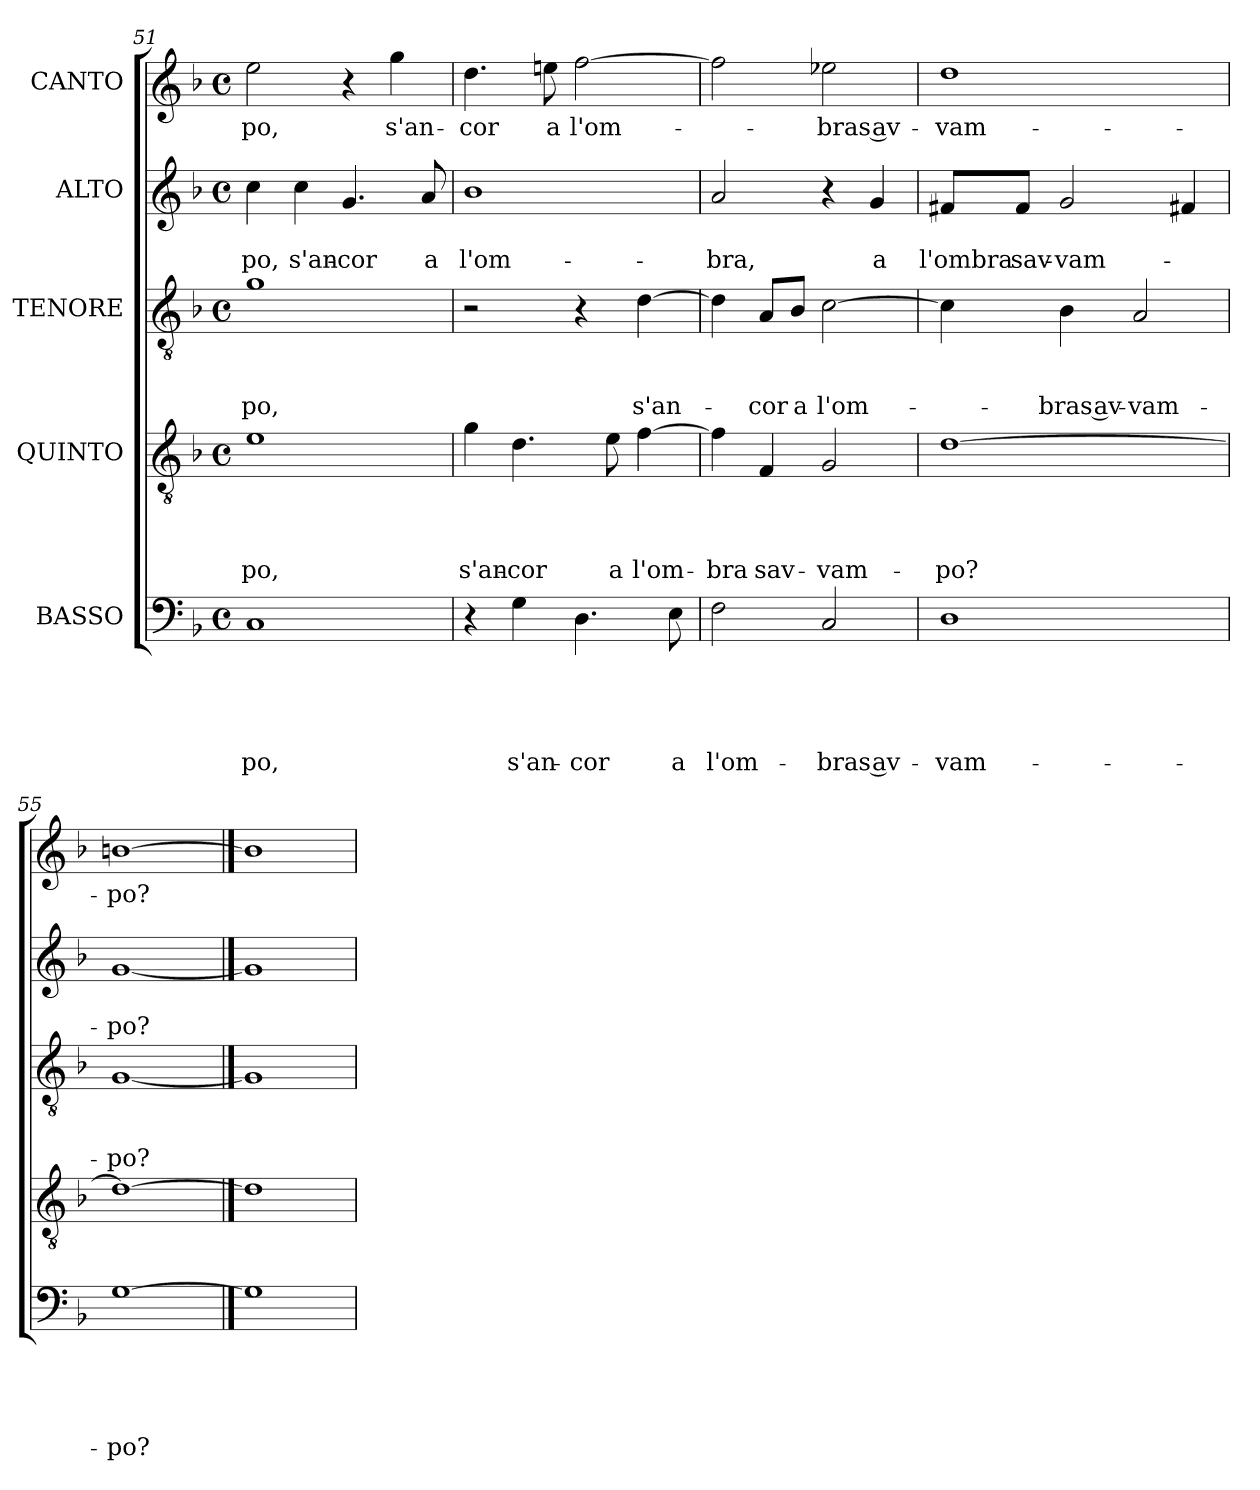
**kern	**text	**text	**text	**text	**text	**kern	**text	**text	**text	**text	**kern	**text	**text	**text	**kern	**text	**text	**kern	**text
*part5	*part5	*part5	*part5	*part5	*part5	*part4	*part4	*part4	*part4	*part4	*part3	*part3	*part3	*part3	*part2	*part2	*part2	*part1	*part1
*staff5	*staff5	*staff5	*staff5	*staff5	*staff5	*staff4	*staff4	*staff4	*staff4	*staff4	*staff3	*staff3	*staff3	*staff3	*staff2	*staff2	*staff2	*staff1	*staff1
*I"BASSO	*	*	*	*	*	*I"QUINTO	*	*	*	*	*I"TENORE	*	*	*	*I"ALTO	*	*	*I"CANTO	*
*clefF4	*	*	*	*	*	*clefGv2	*	*	*	*	*clefGv2	*	*	*	*clefG2	*	*	*clefG2	*
*k[b-]	*	*	*	*	*	*k[b-]	*	*	*	*	*k[b-]	*	*	*	*k[b-]	*	*	*k[b-]	*
*F:	*	*	*	*	*	*F:	*	*	*	*	*F:	*	*	*	*F:	*	*	*F:	*
*M4/4	*	*	*	*	*	*M4/4	*	*	*	*	*M4/4	*	*	*	*M4/4	*	*	*M4/4	*
*met(c)	*	*	*	*	*	*met(c)	*	*	*	*	*met(c)	*	*	*	*met(c)	*	*	*met(c)	*
=51	=51	=51	=51	=51	=51	=51	=51	=51	=51	=51	=51	=51	=51	=51	=51	=51	=51	=51	=51
!	!	!	!	!	!LO:LY:b	!	!	!	!	!LO:LY:b	!	!	!	!LO:LY:b	!	!	!LO:LY:b	!	!LO:LY:b
1C	.	.	.	.	-po,	1e	.	.	.	-po,	1g	.	.	-po,	4cc\	.	-po,	2ee\	-po,
!	!	!	!	!	!	!	!	!	!	!	!	!	!	!	!	!	!LO:LY:b	!	!
.	.	.	.	.	.	.	.	.	.	.	.	.	.	.	4cc\	.	s'an-	.	.
!	!	!	!	!	!	!	!	!	!	!	!	!	!	!	!	!	!LO:LY:b:rj	!	!
.	.	.	.	.	.	.	.	.	.	.	.	.	.	.	4.g/	.	-cor	4r	.
!	!	!	!	!	!	!	!	!	!	!	!	!	!	!	!	!	!	!	!LO:LY:b
.	.	.	.	.	.	.	.	.	.	.	.	.	.	.	.	.	.	4gg\	s'an-
!	!	!	!	!	!	!	!	!	!	!	!	!	!	!	!	!	!LO:LY:b	!	!
.	.	.	.	.	.	.	.	.	.	.	.	.	.	.	8a/	.	a	.	.
=52	=52	=52	=52	=52	=52	=52	=52	=52	=52	=52	=52	=52	=52	=52	=52	=52	=52	=52	=52
!	!	!	!	!	!	!	!	!	!	!LO:LY:b	!	!	!	!	!	!	!LO:LY:b	!	!LO:LY:b
4r	.	.	.	.	.	4g\	.	.	.	s'an-	2r	.	.	.	1b-	.	l'om-	4.dd\	-cor
!	!	!	!	!	!LO:LY:b	!	!	!	!	!LO:LY:b:rj	!	!	!	!	!	!	!	!	!
4G\	.	.	.	.	s'an-	4.d\	.	.	.	-cor	.	.	.	.	.	.	.	.	.
!	!	!	!	!	!	!	!	!	!	!	!	!	!	!	!	!	!	!	!LO:LY:b
.	.	.	.	.	.	.	.	.	.	.	.	.	.	.	.	.	.	8eeni\	a
!	!	!	!	!	!LO:LY:b	!	!	!	!	!	!	!	!	!	!	!	!	!	!LO:LY:b
4.D\	.	.	.	.	-cor	.	.	.	.	.	4r	.	.	.	.	.	.	[>2ff\	l'om-
!	!	!	!	!	!	!	!	!	!	!LO:LY:b	!	!	!	!	!	!	!	!	!
.	.	.	.	.	.	8e\	.	.	.	a	.	.	.	.	.	.	.	.	.
!	!	!	!	!	!	!	!	!	!	!LO:LY:b	!	!	!	!LO:LY:b	!	!	!	!	!
.	.	.	.	.	.	[>4f\	.	.	.	l'om-	[>4d\	.	.	s'an-	.	.	.	.	.
!	!	!	!	!	!LO:LY:b	!	!	!	!	!	!	!	!	!	!	!	!	!	!
8E\	.	.	.	.	a	.	.	.	.	.	.	.	.	.	.	.	.	.	.
=53	=53	=53	=53	=53	=53	=53	=53	=53	=53	=53	=53	=53	=53	=53	=53	=53	=53	=53	=53
!	!	!	!	!	!LO:LY:b	!	!	!	!	!LO:LY:b	!	!	!	!	!	!	!LO:LY:b	!	!
2F\	.	.	.	.	l'om-	4f\]	.	.	.	-bra	4d\]	.	.	.	2a/	.	-bra,	2ff\]	.
!	!	!	!	!	!	!	!	!	!	!LO:LY:b	!	!	!	!LO:LY:b	!	!	!	!	!
.	.	.	.	.	.	4F/	.	.	.	sav-	8A/L	.	.	-cor	.	.	.	.	.
!	!	!	!	!	!	!	!	!	!	!	!	!	!	!LO:LY:b	!	!	!	!	!
.	.	.	.	.	.	.	.	.	.	.	8B-/J	.	.	a	.	.	.	.	.
!	!	!	!	!	!LO:LY:b:rj	!	!	!	!	!LO:LY:b	!	!	!	!LO:LY:b	!	!	!	!	!LO:LY:b:rj
2C/	.	.	.	.	-bras av-	2G/	.	.	.	-vam-	[>2c\	.	.	l'om-	4r	.	.	2ee-X\	-bras av-
!	!	!	!	!	!	!	!	!	!	!	!	!	!	!	!	!	!LO:LY:b	!	!
.	.	.	.	.	.	.	.	.	.	.	.	.	.	.	4g/	.	a	.	.
=54	=54	=54	=54	=54	=54	=54	=54	=54	=54	=54	=54	=54	=54	=54	=54	=54	=54	=54	=54
!	!	!	!	!	!LO:LY:b	!	!	!	!	!LO:LY:b	!	!	!	!	!	!	!LO:LY:b	!	!LO:LY:b
1D	.	.	.	.	-vam-	[>1d	.	.	.	-po?	4c\]	.	.	.	8f#X/L	.	l'om­bra	1dd	-vam-
!	!	!	!	!	!	!	!	!	!	!	!	!	!	!	!	!	!LO:LY:b	!	!
.	.	.	.	.	.	.	.	.	.	.	.	.	.	.	8f#i/J	.	sav-	.	.
!	!	!	!	!	!	!	!	!	!	!	!	!	!	!LO:LY:b:rj	!	!	!LO:LY:b:rj	!	!
.	.	.	.	.	.	.	.	.	.	.	4B-\	.	.	-bras av-	2g/	.	-vam-	.	.
!	!	!	!	!	!	!	!	!	!	!	!	!	!	!LO:LY:b:rj	!	!	!	!	!
.	.	.	.	.	.	.	.	.	.	.	2A/	.	.	-vam-	.	.	.	.	.
.	.	.	.	.	.	.	.	.	.	.	.	.	.	.	4f#X/	.	.	.	.
=55	=55	=55	=55	=55	=55	=55	=55	=55	=55	=55	=55	=55	=55	=55	=55	=55	=55	=55	=55
!	!	!	!	!	!LO:LY:b	!	!	!	!	!	!	!	!	!LO:LY:b	!	!	!LO:LY:b	!	!LO:LY:b
[1G	.	.	.	.	-po?	1d_	.	.	.	.	[1G	.	.	-po?	[1g	.	-po?	[1bn	-po?
==56	==56	==56	==56	==56	==56	==56	==56	==56	==56	==56	==56	==56	==56	==56	==56	==56	==56	==56	==56
1G]	.	.	.	.	.	1d]	.	.	.	.	1G]	.	.	.	1g]	.	.	1b]	.
=	=	=	=	=	=	=	=	=	=	=	=	=	=	=	=	=	=	=	=
*-	*-	*-	*-	*-	*-	*-	*-	*-	*-	*-	*-	*-	*-	*-	*-	*-	*-	*-	*-
